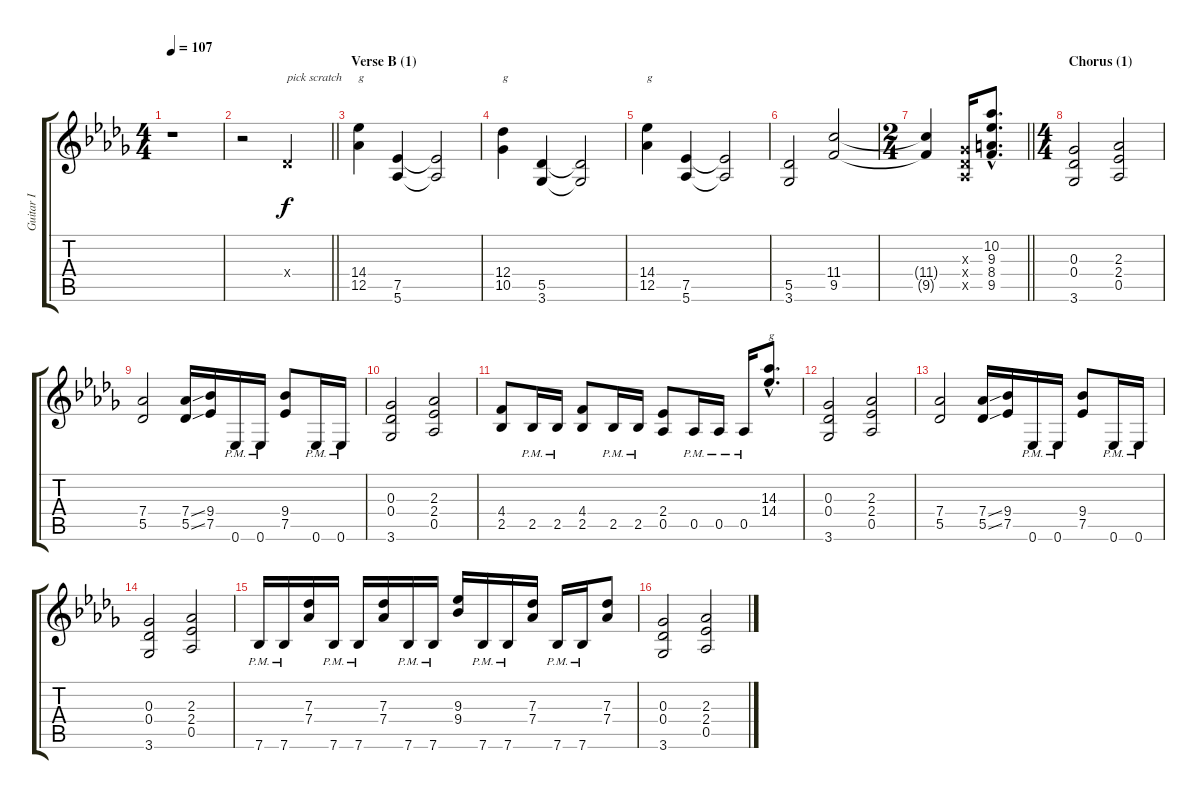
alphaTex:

\track ("Guitar I" "Guitar I") {instrument distortionguitar}
\staff {score tabs}
\tuning (Eb4 Bb3 Gb3 Db3 Ab2 Eb2) {hide}
\ts (4 4)
\tempo 107
\clef g2
\ks bbminor
r.1{dy f} |
\barLineRight lightlight
r.2 0.4{x}.2{txt "pick scratch"} |
\section ("" "Verse B (1)")
(14.4 12.5).4{txt "g"} (7.5 5.6).4 (7.5{t} 5.6{t}).2 |
(12.4 10.5).4{txt "g"} (5.5 3.6).4 (5.5{t} 3.6{t}).2 |
(14.4 12.5).4{txt "g"} (7.5 5.6).4 (7.5{t} 5.6{t}).2 |
(5.5 3.6).2 (11.4 9.5).2 |
\ts (2 4)
\barLineRight lightlight
(11.4{t} 9.5{t}).4 (0.3{x} 0.4{x} 0.5{x}).16 (10.2{hac} 9.3{hac} 8.4{hac} 9.5{hac}).8{d} |
\ts (4 4)
\section ("" "Chorus (1)")
(0.3 0.4 3.6).2 (2.3 2.4 0.5).2 |
(7.4 5.5).2 (7.4{ss} 5.5{ss}).16 (9.4 7.5).16 0.6{pm}.16 0.6{pm}.16 (9.4 7.5).8 0.6{pm}.16 0.6{pm}.16 |
(0.3 0.4 3.6).2 (2.3 2.4 0.5).2 |
(4.4 2.5).8 2.5{pm}.16 2.5{pm}.16 (4.4 2.5).8 2.5{pm}.16 2.5{pm}.16 (2.4 0.5).8 0.5{pm}.16 0.5{pm}.16 0.5{pm}.16 (14.3{hac} 14.4{hac}).8{d txt "g"} |
(0.3 0.4 3.6).2 (2.3 2.4 0.5).2 |
(7.4 5.5).2 (7.4{ss} 5.5{ss}).16 (9.4 7.5).16 0.6{pm}.16 0.6{pm}.16 (9.4 7.5).8 0.6{pm}.16 0.6{pm}.16 |
(0.3 0.4 3.6).2 (2.3 2.4 0.5).2 |
7.6{pm}.16 7.6{pm}.16 (7.3 7.4).16 7.6{pm}.16 7.6{pm}.16 (7.3 7.4).16 7.6{pm}.16 7.6{pm}.16 (9.3 9.4).16 7.6{pm}.16 7.6{pm}.16 (7.3 7.4).16 7.6{pm}.16 7.6{pm}.16 (7.3 7.4).8 |
(0.3 0.4 3.6).2 (2.3 2.4 0.5).2
